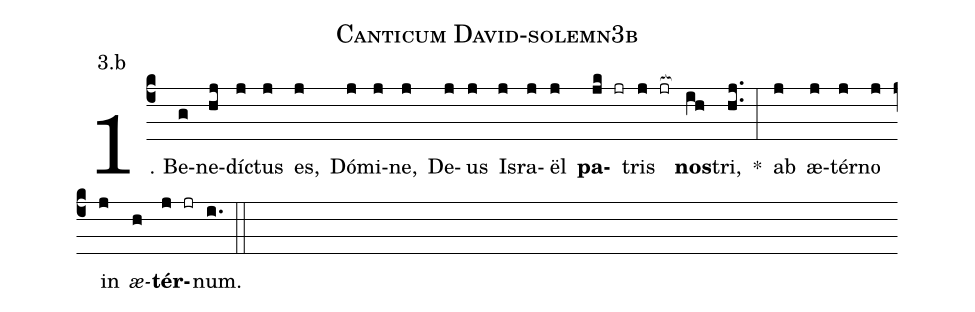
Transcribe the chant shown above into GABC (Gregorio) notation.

name: Canticum David-solemn3b;
annotation: 3.b;
%%
(c4)1. Be(g)ne(hj)díc(j)tus(j) es,(j) Dó(j)mi(j)ne,(j) De(j)us(j) Is(j)ra(j)ël(j) <b>pa</b>(jk jr)tris(j jr[ocb:1{]) <b>nos</b>(ih[ocb:0}])tri,(hj..) *(:) ab(j) æ(j)tér(j)no(j) in(j) <i>æ</i>(h)<b>tér</b>(j jr)num.(i.) (::)
